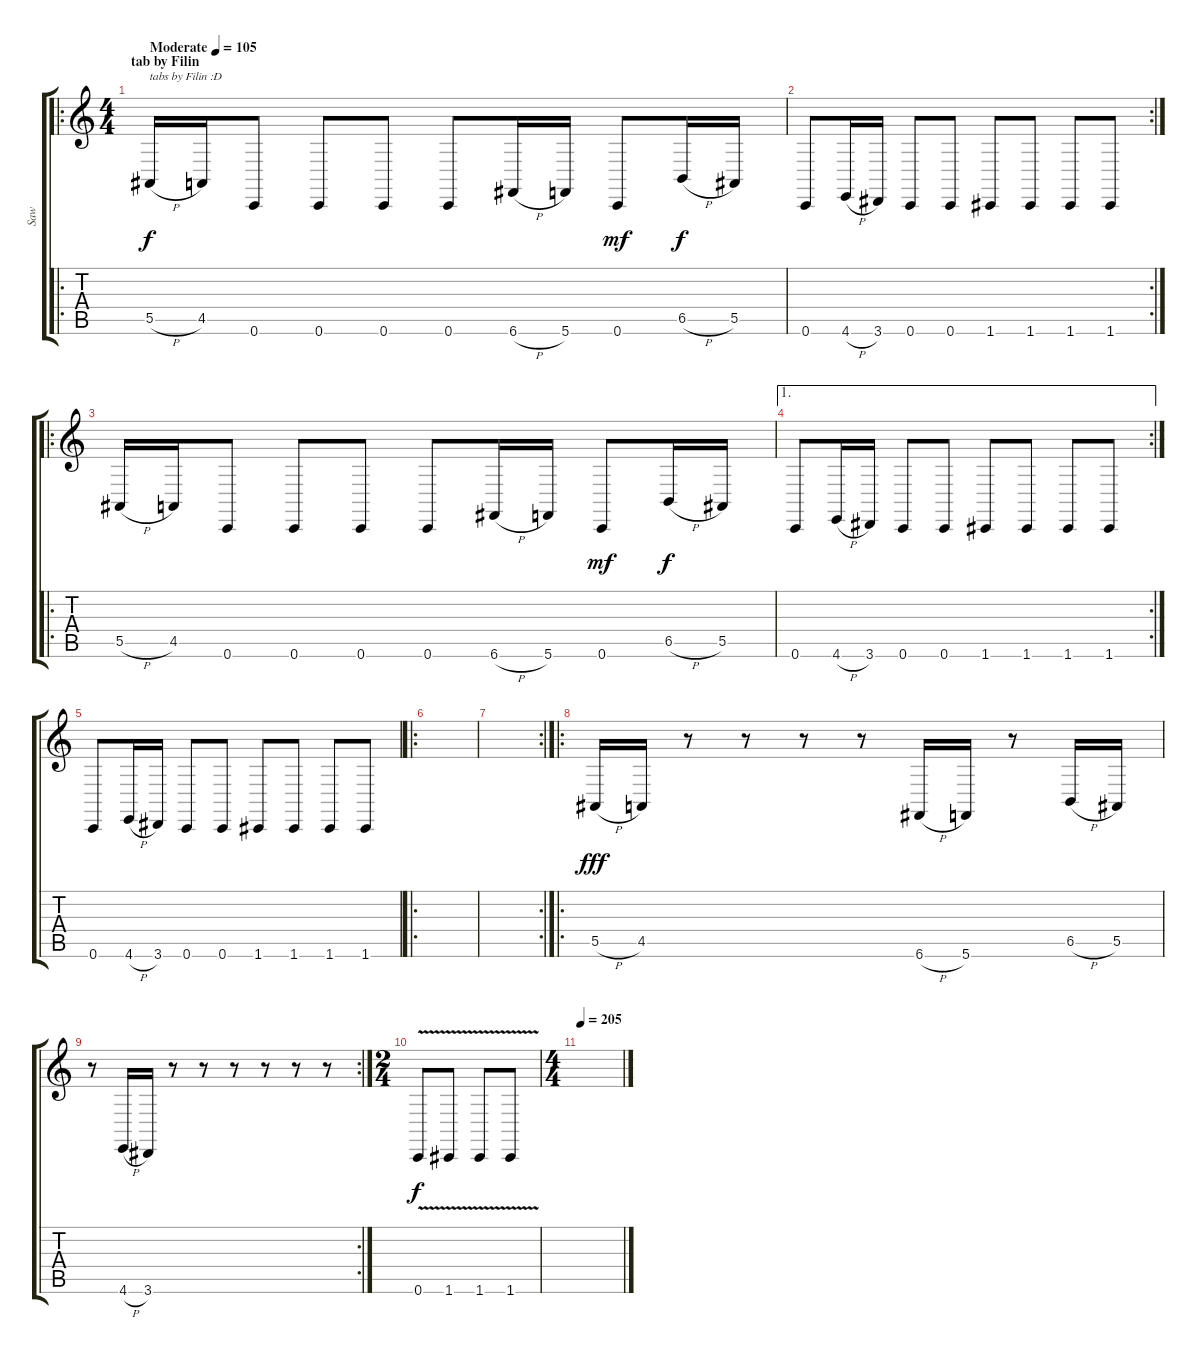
\track ("Saw" "Saw") {instrument lead2sawtooth}
\staff {score tabs}
\tuning (C4 G3 Eb3 Bb2 F2 C2) {hide}
\ro
\ts (4 4)
\section ("" "tab by Filin ")
\tempo (105 "Moderate")
\clef g2
\ks c
5.5{h}.16{txt "tabs by Filin :D" dy f instrument lead2sawtooth} 4.5.16 0.6.8 0.6.8 0.6.8 0.6.8 6.6{h}.16 5.6.16 0.6.8{dy mf} 6.5{h}.16{dy f} 5.5.16 |
\rc 2
0.6.8 4.6{h}.16 3.6.16 0.6.8 0.6.8 1.6.8 1.6.8 1.6.8 1.6.8 |
\ro
5.5{h}.16 4.5.16 0.6.8 0.6.8 0.6.8 0.6.8 6.6{h}.16 5.6.16 0.6.8{dy mf} 6.5{h}.16{dy f} 5.5.16 |
\ae 1
\rc 2
0.6.8 4.6{h}.16 3.6.16 0.6.8 0.6.8 1.6.8 1.6.8 1.6.8 1.6.8 |
0.6.8{volume 12} 4.6{h}.16 3.6.16{volume 13} 0.6.8 0.6.8{volume 16} 1.6.8 1.6.8 1.6.8 1.6.8 |
\ro
|
\rc 2
|
\ro
5.5{h}.16{dy fff} 4.5.16 r.8 r.8 r.8 r.8 6.6{h}.16 5.6.16 r.8 6.5{h}.16 5.5.16 |
\rc 2
r.8 4.6{h}.16 3.6.16 r.8 r.8 r.8 r.8 r.8 r.8 |
\ts (2 4)
0.6{v}.8{dy f} 1.6{v}.8 1.6{v}.8 1.6{v}.8 |
\ts (4 4)
\tempo 205
